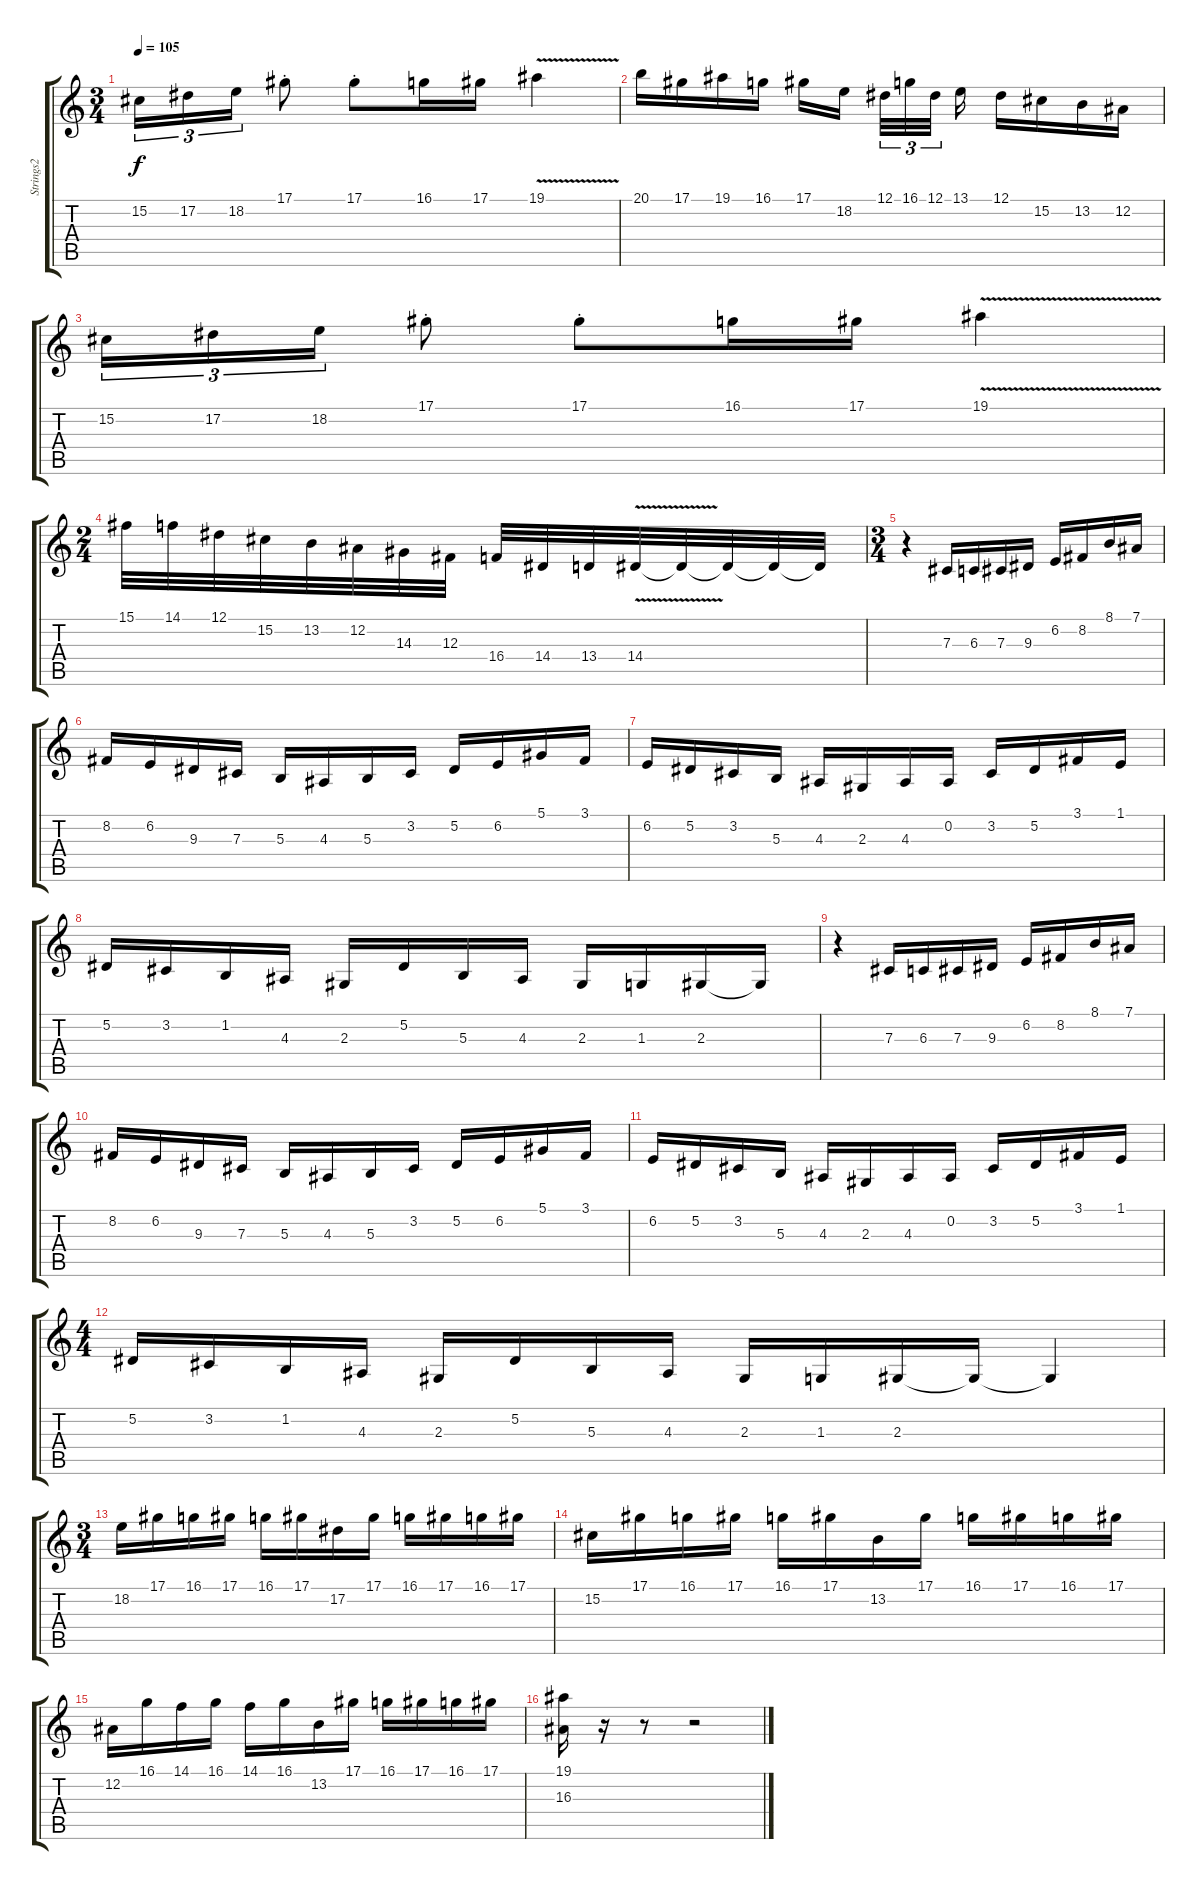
\track ("Strings2" "Strings2") {instrument stringensemble1}
\staff {score tabs}
\tuning (Eb4 Bb3 Gb3 Db3 Ab2 Eb2) {hide}
\ts (3 4)
\tempo 105
\clef g2
\ks c
15.2.16{tu (3 2) dy f} 17.2.16{tu (3 2)} 18.2.16{tu (3 2)} 17.1{st}.8 17.1{st}.8 16.1.16 17.1.16 19.1{v}.4 |
20.1.16 17.1.16 19.1.16 16.1.16 17.1.16 18.2.16 12.1.32{tu (3 2)} 16.1.32{tu (3 2)} 12.1.32{tu (3 2)} 13.1.16 12.1.16 15.2.16 13.2.16 12.2.16 |
15.2.16{tu (3 2)} 17.2.16{tu (3 2)} 18.2.16{tu (3 2)} 17.1{st}.8 17.1{st}.8 16.1.16 17.1.16 19.1{v}.4 |
\ts (2 4)
15.1.32 14.1.32 12.1.32 15.2.32 13.2.32 12.2.32 14.3.32 12.3.32 16.4.32 14.4.32 13.4.32 14.4{v}.32 14.4{t}.32 14.4{t}.32 14.4{t}.32 14.4{t}.32 |
\ts (3 4)
r.4 7.3.16 6.3.16 7.3.16 9.3.16 6.2.16 8.2.16 8.1.16 7.1.16 |
8.2.16 6.2.16 9.3.16 7.3.16 5.3.16 4.3.16 5.3.16 3.2.16 5.2.16 6.2.16 5.1.16 3.1.16 |
6.2.16 5.2.16 3.2.16 5.3.16 4.3.16 2.3.16 4.3.16 0.2.16 3.2.16 5.2.16 3.1.16 1.1.16 |
5.2.16 3.2.16 1.2.16 4.3.16 2.3.16 5.2.16 5.3.16 4.3.16 2.3.16 1.3.16 2.3.16 2.3{t}.16 |
r.4 7.3.16 6.3.16 7.3.16 9.3.16 6.2.16 8.2.16 8.1.16 7.1.16 |
8.2.16 6.2.16 9.3.16 7.3.16 5.3.16 4.3.16 5.3.16 3.2.16 5.2.16 6.2.16 5.1.16 3.1.16 |
6.2.16 5.2.16 3.2.16 5.3.16 4.3.16 2.3.16 4.3.16 0.2.16 3.2.16 5.2.16 3.1.16 1.1.16 |
\ts (4 4)
5.2.16 3.2.16 1.2.16 4.3.16 2.3.16 5.2.16 5.3.16 4.3.16 2.3.16 1.3.16 2.3.16 2.3{t}.16 2.3{t}.4 |
\ts (3 4)
18.2.16 17.1.16 16.1.16 17.1.16 16.1.16 17.1.16 17.2.16 17.1.16 16.1.16 17.1.16 16.1.16 17.1.16 |
15.2.16 17.1.16 16.1.16 17.1.16 16.1.16 17.1.16 13.2.16 17.1.16 16.1.16 17.1.16 16.1.16 17.1.16 |
12.2.16 16.1.16 14.1.16 16.1.16 14.1.16 16.1.16 13.2.16 17.1.16 16.1.16 17.1.16 16.1.16 17.1.16 |
(19.1 16.3).16 r.16 r.8 r.2
